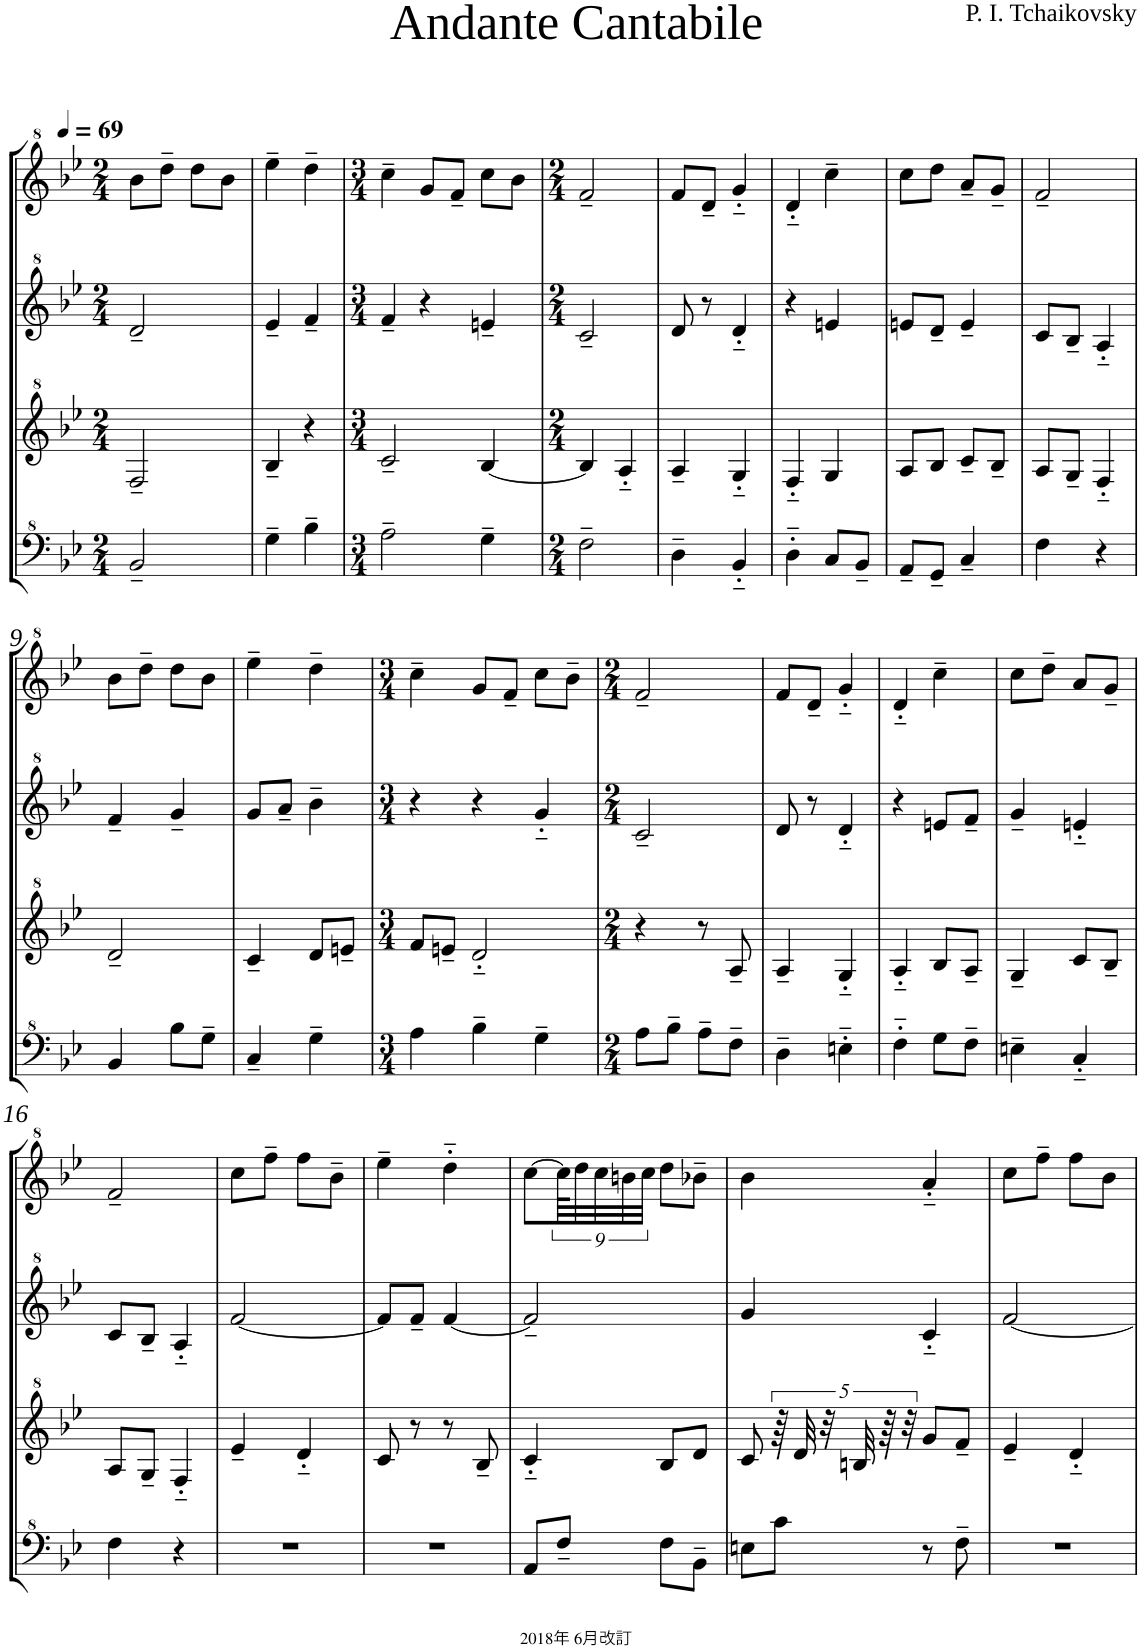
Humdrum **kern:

**kern	**kern	**kern	**kern
*part1	*part1	*part1	*part1
*staff4	*staff3	*staff2	*staff1
*I"Model III	*	*	*
*clefF^4	*clefG^2	*clefG^2	*clefG^2
*k[b-e-]	*k[b-e-]	*k[b-e-]	*k[b-e-]
*M2/4	*M2/4	*M2/4	*M2/4
*MM69	*MM69	*MM69	*MM69
=1	=1	=1	=1
2B-~/	2f~/	2dd~/	8bb-\L
.	.	.	8ddd~\J
.	.	.	8ddd\L
.	.	.	8bb-\J
=2	=2	=2	=2
4g~\	4b-~/	4ee-~/	4eee-~\
4b-~\	4r	4ff~/	4ddd~\
=3	=3	=3	=3
*M3/4	*M3/4	*M3/4	*M3/4
2a~\	2cc~/	4ff~/	4ccc~\
.	.	4r	8gg/L
.	.	.	8ff~/J
4g~\	[4b-/	4een~/	8ccc\L
.	.	.	8bb-\J
=4	=4	=4	=4
*M2/4	*M2/4	*M2/4	*M2/4
2f~\	4b-/]	2cc~/	2ff~/
.	4a'~/	.	.
=5	=5	=5	=5
4d~\	4a~/	8dd/	8ff/L
.	.	8r	8dd~/J
4B-'~/	4g'~/	4dd'~/	4gg'~/
=6	=6	=6	=6
4d'~\	4f'~/	4r	4dd'~/
8c/L	4g/	4een/	4ccc~\
8B-~/J	.	.	.
=7	=7	=7	=7
8A~/L	8a/L	8een/L	8ccc\L
8G~/J	8b-/J	8dd~/J	8ddd\J
4c~/	8cc~/L	4ee~/	8aa~/L
.	8b-~/J	.	8gg~/J
=8	=8	=8	=8
4f\	8a/L	8cc/L	2ff~/
.	8g~/J	8b-~/J	.
4r	4f'~/	4a'~/	.
!!LO:LB:g=z
=9	=9	=9	=9
4B-/	2dd~/	4ff~/	8bb-\L
.	.	.	8ddd~\J
8b-\L	.	4gg~/	8ddd\L
8g~\J	.	.	8bb-\J
=10	=10	=10	=10
4c~/	4cc~/	8gg/L	4eee-~\
.	.	8aa~/J	.
4g~\	8dd/L	4bb-~\	4ddd~\
.	8een~/J	.	.
=11	=11	=11	=11
*M3/4	*M3/4	*M3/4	*M3/4
4a\	8ff/L	4r	4ccc~\
.	8een~/J	.	.
4b-~\	2dd'~/	4r	8gg/L
.	.	.	8ff~/J
4g~\	.	4gg'~/	8ccc\L
.	.	.	8bb-~\J
=12	=12	=12	=12
*M2/4	*M2/4	*M2/4	*M2/4
8a\L	4r	2cc~/	2ff~/
8b-~\J	.	.	.
8a~\L	8r	.	.
8f~\J	8a~/	.	.
=13	=13	=13	=13
4d~\	4a~/	8dd/	8ff/L
.	.	8r	8dd~/J
4en'~\	4g'~/	4dd'~/	4gg'~/
=14	=14	=14	=14
4f'~\	4a'~/	4r	4dd'~/
8g\L	8b-/L	8een/L	4ccc~\
8f~\J	8a~/J	8ff~/J	.
=15	=15	=15	=15
4en~\	4g~/	4gg~/	8ccc\L
.	.	.	8ddd~\J
4c'~/	8cc/L	4een'~/	8aa/L
.	8b-~/J	.	8gg~/J
!!LO:LB:g=z
=16	=16	=16	=16
4f\	8a/L	8cc/L	2ff~/
.	8g~/J	8b-~/J	.
4r	4f'~/	4a'~/	.
=17	=17	=17	=17
2r	4ee-~/	[2ff/	8ccc\L
.	.	.	8fff~\J
.	4dd'~/	.	8fff\L
.	.	.	8bb-~\J
=18	=18	=18	=18
2r	8cc/	8ff/L]	4eee-~\
.	8r	8ff~/J	.
.	8r	[4ff/	4ddd'~\
.	8b-~/	.	.
=19	=19	=19	=19
8A/L	4cc'~/	2ff~/]	[8ccc\L
8f~/J	.	.	72ccc\KLL]
.	.	.	36ddd\
.	.	.	1920ryy
.	.	.	36ccc\
.	.	.	2880ryy
.	.	.	36bbn\
.	.	.	2880ryy
.	.	.	36ccc\JJJ
8f\L	8b-/L	.	.
.	.	.	8ddd\L
8B-~\J	8dd/J	.	.
.	.	.	8bb-X~\J
1440..ryy	1440..ryy	1440..ryy	.
=20	=20	=20	=20
8en\L	8cc/	4gg/	4bb-\
8cc\J	80r	.	.
.	40dd/	.	.
.	40r	.	.
.	40bn/	.	.
.	80r	.	.
.	40r	.	.
8r	8gg/L	4cc'~/	4aa'~/
8f~\	8ff~/J	.	.
=21	=21	=21	=21
2r	4ee-~/	[2ff/	8ccc\L
.	.	.	8fff~\J
.	4dd'~/	.	8fff\L
.	.	.	8bb-\J
=	=	=	=
*-	*-	*-	*-
